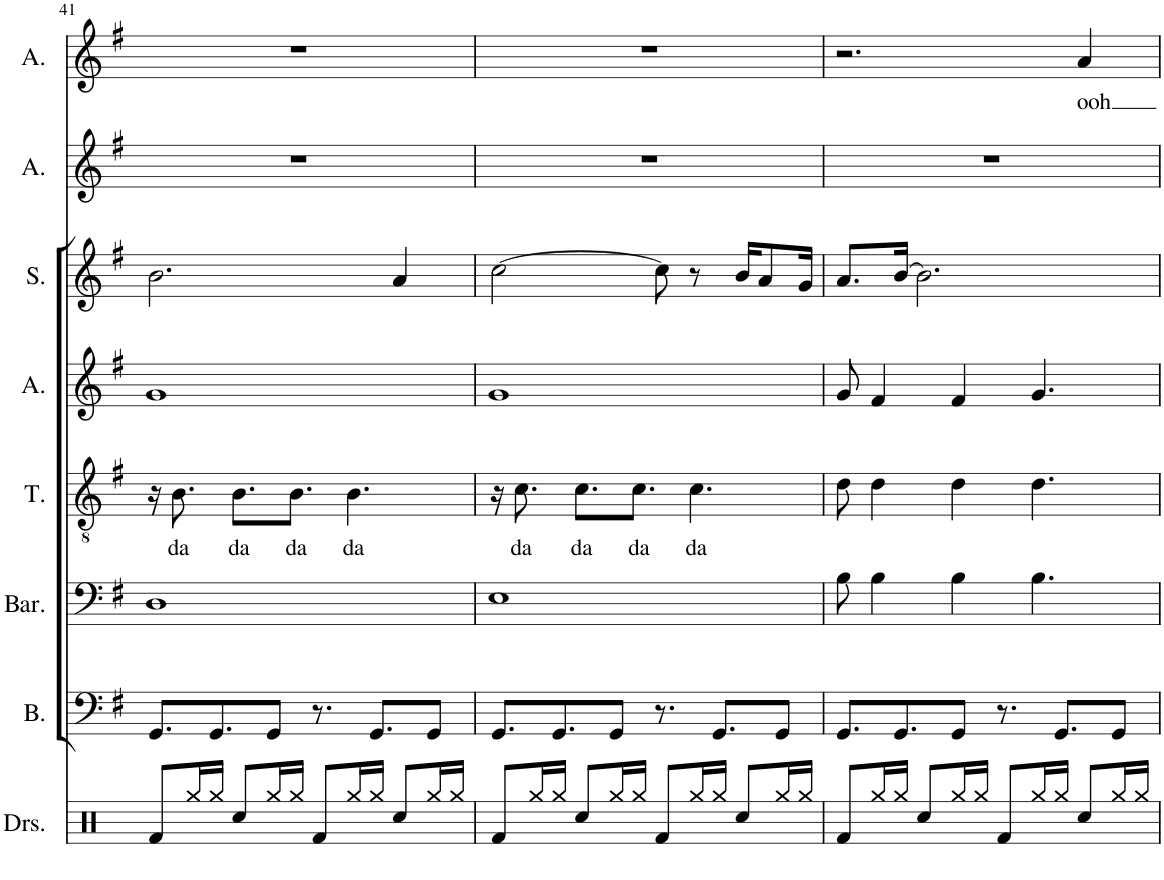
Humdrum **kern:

**kern	**kern	**kern	**kern	**text	**kern	**kern	**kern	**kern	**text
*part8	*part7	*part6	*part5	*part5	*part4	*part3	*part2	*part1	*part1
*staff8	*staff7	*staff6	*staff5	*staff5	*staff4	*staff3	*staff2	*staff1	*staff1
*I"Drumset	*I"Bass	*I"Baritone	*I"Tenor	*	*I"Alto	*I"Soprano	*I"Alto	*I"Alto	*
*I'Drs.	*I'B.	*I'Bar.	*I'T.	*	*I'A.	*I'S.	*I'A.	*I'A.	*
!!LO:PB:g=z
*clefX	*clefF4	*clefF4	*clefGv2	*	*clefG2	*clefG2	*clefG2	*clefG2	*
*k[]	*k[f#]	*k[f#]	*k[f#]	*	*k[f#]	*k[f#]	*k[f#]	*k[f#]	*
*M4/4	*M4/4	*M4/4	*M4/4	*	*M4/4	*M4/4	*M4/4	*M4/4	*
=41	=41	=41	=41	=41	=41	=41	=41	=41	=41
8Rf/L	8.GG/L	1D	16r	.	1g	2.b\	1r	1r	.
!	!	!	!	!LO:LY:b	!	!	!	!	!
.	.	.	8.B\	da	.	.	.	.	.
16Rgg/L	.	.	.	.	.	.	.	.	.
16Rgg/JJ	8.GG/	.	.	.	.	.	.	.	.
!	!	!	!	!LO:LY:b	!	!	!	!	!
8Rcc/L	.	.	8.B\L	da	.	.	.	.	.
16Rgg/L	8GG/J	.	.	.	.	.	.	.	.
!	!	!	!	!LO:LY:b	!	!	!	!	!
16Rgg/JJ	.	.	8.B\J	da	.	.	.	.	.
8Rf/L	8.r	.	.	.	.	.	.	.	.
!	!	!	!	!LO:LY:b	!	!	!	!	!
16Rgg/L	.	.	4.B\	da	.	.	.	.	.
16Rgg/JJ	8.GG/L	.	.	.	.	.	.	.	.
8Rcc/L	.	.	.	.	.	4a/	.	.	.
16Rgg/L	8GG/J	.	.	.	.	.	.	.	.
16Rgg/JJ	.	.	.	.	.	.	.	.	.
=42	=42	=42	=42	=42	=42	=42	=42	=42	=42
8Rf/L	8.GG/L	1E	16r	.	1g	[2cc\	1r	1r	.
!	!	!	!	!LO:LY:b	!	!	!	!	!
.	.	.	8.c\	da	.	.	.	.	.
16Rgg/L	.	.	.	.	.	.	.	.	.
16Rgg/JJ	8.GG/	.	.	.	.	.	.	.	.
!	!	!	!	!LO:LY:b	!	!	!	!	!
8Rcc/L	.	.	8.c\L	da	.	.	.	.	.
16Rgg/L	8GG/J	.	.	.	.	.	.	.	.
!	!	!	!	!LO:LY:b	!	!	!	!	!
16Rgg/JJ	.	.	8.c\J	da	.	.	.	.	.
8Rf/L	8.r	.	.	.	.	8cc\]	.	.	.
!	!	!	!	!LO:LY:b	!	!	!	!	!
16Rgg/L	.	.	4.c\	da	.	8r	.	.	.
16Rgg/JJ	8.GG/L	.	.	.	.	.	.	.	.
8Rcc/L	.	.	.	.	.	16b/KL	.	.	.
.	.	.	.	.	.	8a/	.	.	.
16Rgg/L	8GG/J	.	.	.	.	.	.	.	.
16Rgg/JJ	.	.	.	.	.	16g/Jk	.	.	.
=43	=43	=43	=43	=43	=43	=43	=43	=43	=43
8Rf/L	8.GG/L	8B\	8d\	.	8g/	8.a/L	1r	2.r	.
16Rgg/L	.	4B\	4d\	.	4f#/	.	.	.	.
16Rgg/JJ	8.GG/	.	.	.	.	[16b/Jk	.	.	.
8Rcc/L	.	.	.	.	.	2.b\]	.	.	.
16Rgg/L	8GG/J	4B\	4d\	.	4f#/	.	.	.	.
16Rgg/JJ	.	.	.	.	.	.	.	.	.
8Rf/L	8.r	.	.	.	.	.	.	.	.
16Rgg/L	.	4.B\	4.d\	.	4.g/	.	.	.	.
16Rgg/JJ	8.GG/L	.	.	.	.	.	.	.	.
!	!	!	!	!	!	!	!	!	!LO:LY:b
8Rcc/L	.	.	.	.	.	.	.	4a/	ooh
16Rgg/L	8GG/J	.	.	.	.	.	.	.	.
16Rgg/JJ	.	.	.	.	.	.	.	.	.
=	=	=	=	=	=	=	=	=	=
*-	*-	*-	*-	*-	*-	*-	*-	*-	*-
